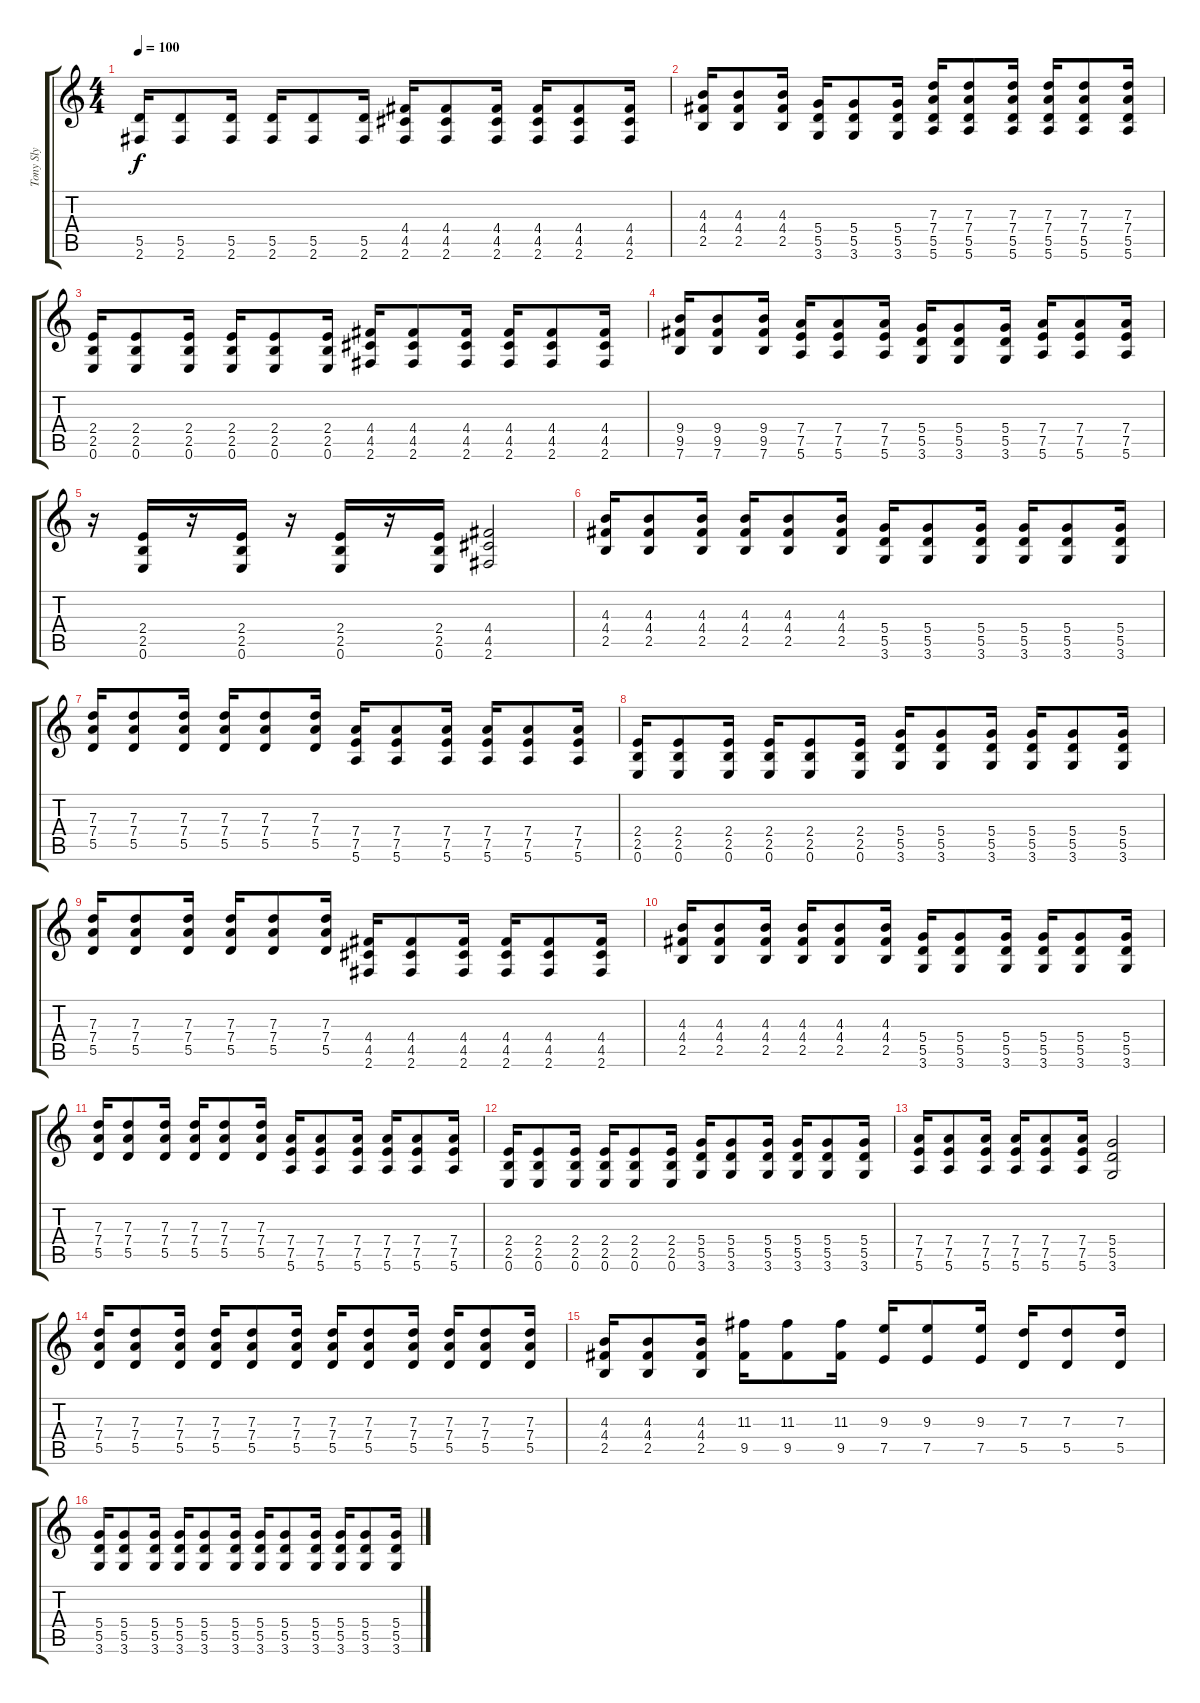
\track ("Tony Sly" "Tony Sly") {instrument overdrivenguitar}
\staff {score tabs}
\tuning (E4 B3 G3 D3 A2 E2) {hide}
\ts (4 4)
\tempo 100
\clef g2
\ks c
(5.5 2.6).16{dy f} (5.5 2.6).8 (5.5 2.6).16 (5.5 2.6).16 (5.5 2.6).8 (5.5 2.6).16 (4.4 4.5 2.6).16 (4.4 4.5 2.6).8 (4.4 4.5 2.6).16 (4.4 4.5 2.6).16 (4.4 4.5 2.6).8 (4.4 4.5 2.6).16 |
(4.3 4.4 2.5).16 (4.3 4.4 2.5).8 (4.3 4.4 2.5).16 (5.4 5.5 3.6).16 (5.4 5.5 3.6).8 (5.4 5.5 3.6).16 (7.3 7.4 5.5 5.6).16 (7.3 7.4 5.5 5.6).8 (7.3 7.4 5.5 5.6).16 (7.3 7.4 5.5 5.6).16 (7.3 7.4 5.5 5.6).8 (7.3 7.4 5.5 5.6).16 |
(2.4 2.5 0.6).16 (2.4 2.5 0.6).8 (2.4 2.5 0.6).16 (2.4 2.5 0.6).16 (2.4 2.5 0.6).8 (2.4 2.5 0.6).16 (4.4 4.5 2.6).16 (4.4 4.5 2.6).8 (4.4 4.5 2.6).16 (4.4 4.5 2.6).16 (4.4 4.5 2.6).8 (4.4 4.5 2.6).16 |
(9.4 9.5 7.6).16 (9.4 9.5 7.6).8 (9.4 9.5 7.6).16 (7.4 7.5 5.6).16 (7.4 7.5 5.6).8 (7.4 7.5 5.6).16 (5.4 5.5 3.6).16 (5.4 5.5 3.6).8 (5.4 5.5 3.6).16 (7.4 7.5 5.6).16 (7.4 7.5 5.6).8 (7.4 7.5 5.6).16 |
r.16 (2.4 2.5 0.6).16 r.16 (2.4 2.5 0.6).16 r.16 (2.4 2.5 0.6).16 r.16 (2.4 2.5 0.6).16 (4.4 4.5 2.6).2 |
(4.3 4.4 2.5).16 (4.3 4.4 2.5).8 (4.3 4.4 2.5).16 (4.3 4.4 2.5).16 (4.3 4.4 2.5).8 (4.3 4.4 2.5).16 (5.4 5.5 3.6).16 (5.4 5.5 3.6).8 (5.4 5.5 3.6).16 (5.4 5.5 3.6).16 (5.4 5.5 3.6).8 (5.4 5.5 3.6).16 |
(7.3 7.4 5.5).16 (7.3 7.4 5.5).8 (7.3 7.4 5.5).16 (7.3 7.4 5.5).16 (7.3 7.4 5.5).8 (7.3 7.4 5.5).16 (7.4 7.5 5.6).16 (7.4 7.5 5.6).8 (7.4 7.5 5.6).16 (7.4 7.5 5.6).16 (7.4 7.5 5.6).8 (7.4 7.5 5.6).16 |
(2.4 2.5 0.6).16 (2.4 2.5 0.6).8 (2.4 2.5 0.6).16 (2.4 2.5 0.6).16 (2.4 2.5 0.6).8 (2.4 2.5 0.6).16 (5.4 5.5 3.6).16 (5.4 5.5 3.6).8 (5.4 5.5 3.6).16 (5.4 5.5 3.6).16 (5.4 5.5 3.6).8 (5.4 5.5 3.6).16 |
(7.3 7.4 5.5).16 (7.3 7.4 5.5).8 (7.3 7.4 5.5).16 (7.3 7.4 5.5).16 (7.3 7.4 5.5).8 (7.3 7.4 5.5).16 (4.4 4.5 2.6).16 (4.4 4.5 2.6).8 (4.4 4.5 2.6).16 (4.4 4.5 2.6).16 (4.4 4.5 2.6).8 (4.4 4.5 2.6).16 |
(4.3 4.4 2.5).16 (4.3 4.4 2.5).8 (4.3 4.4 2.5).16 (4.3 4.4 2.5).16 (4.3 4.4 2.5).8 (4.3 4.4 2.5).16 (5.4 5.5 3.6).16 (5.4 5.5 3.6).8 (5.4 5.5 3.6).16 (5.4 5.5 3.6).16 (5.4 5.5 3.6).8 (5.4 5.5 3.6).16 |
(7.3 7.4 5.5).16 (7.3 7.4 5.5).8 (7.3 7.4 5.5).16 (7.3 7.4 5.5).16 (7.3 7.4 5.5).8 (7.3 7.4 5.5).16 (7.4 7.5 5.6).16 (7.4 7.5 5.6).8 (7.4 7.5 5.6).16 (7.4 7.5 5.6).16 (7.4 7.5 5.6).8 (7.4 7.5 5.6).16 |
(2.4 2.5 0.6).16 (2.4 2.5 0.6).8 (2.4 2.5 0.6).16 (2.4 2.5 0.6).16 (2.4 2.5 0.6).8 (2.4 2.5 0.6).16 (5.4 5.5 3.6).16 (5.4 5.5 3.6).8 (5.4 5.5 3.6).16 (5.4 5.5 3.6).16 (5.4 5.5 3.6).8 (5.4 5.5 3.6).16 |
(7.4 7.5 5.6).16 (7.4 7.5 5.6).8 (7.4 7.5 5.6).16 (7.4 7.5 5.6).16 (7.4 7.5 5.6).8 (7.4 7.5 5.6).16 (5.4 5.5 3.6).2 |
(7.3 7.4 5.5).16 (7.3 7.4 5.5).8 (7.3 7.4 5.5).16 (7.3 7.4 5.5).16 (7.3 7.4 5.5).8 (7.3 7.4 5.5).16 (7.3 7.4 5.5).16 (7.3 7.4 5.5).8 (7.3 7.4 5.5).16 (7.3 7.4 5.5).16 (7.3 7.4 5.5).8 (7.3 7.4 5.5).16 |
(4.3 4.4 2.5).16 (4.3 4.4 2.5).8 (4.3 4.4 2.5).16 (11.3 9.5).16 (11.3 9.5).8 (11.3 9.5).16 (9.3 7.5).16 (9.3 7.5).8 (9.3 7.5).16 (7.3 5.5).16 (7.3 5.5).8 (7.3 5.5).16 |
(5.4 5.5 3.6).16 (5.4 5.5 3.6).8 (5.4 5.5 3.6).16 (5.4 5.5 3.6).16 (5.4 5.5 3.6).8 (5.4 5.5 3.6).16 (5.4 5.5 3.6).16 (5.4 5.5 3.6).8 (5.4 5.5 3.6).16 (5.4 5.5 3.6).16 (5.4 5.5 3.6).8 (5.4 5.5 3.6).16
